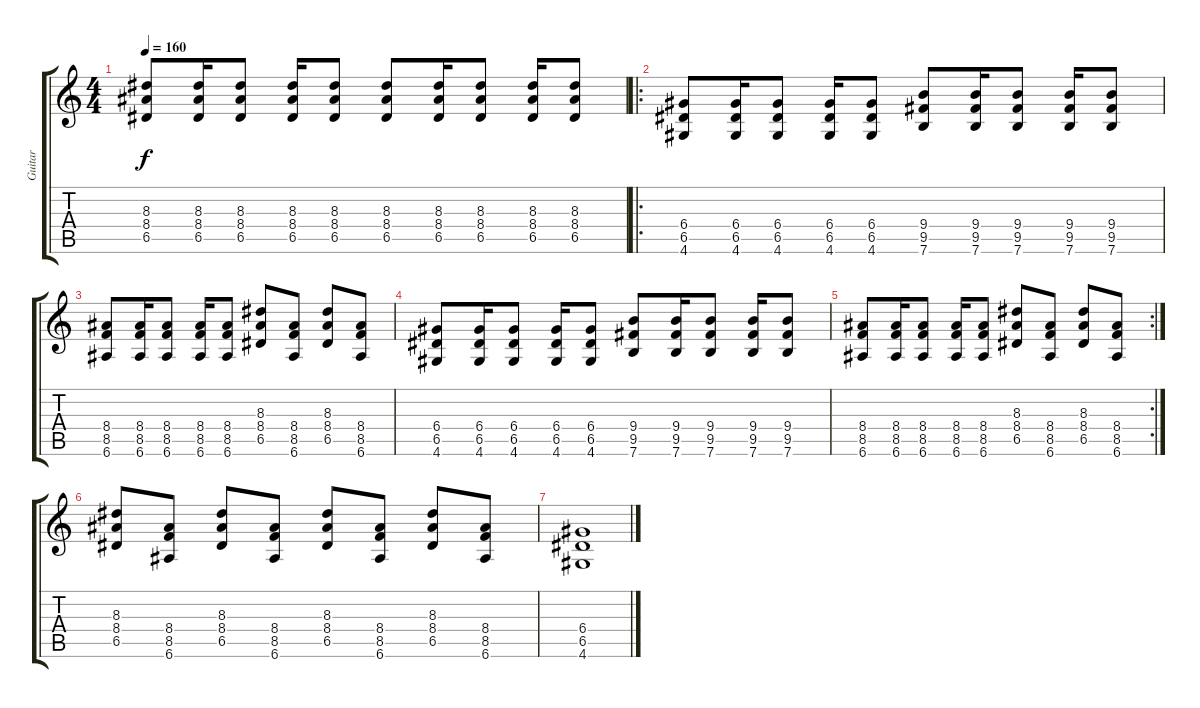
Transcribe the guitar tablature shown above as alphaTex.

\track ("Guitar" "Guitar") {instrument overdrivenguitar}
\staff {score tabs}
\tuning (E4 B3 G3 D3 A2 E2) {hide}
\ts (4 4)
\tempo 160
\clef g2
\ks c
(8.3 8.4 6.5).8{dy f} (8.3 8.4 6.5).16 (8.3 8.4 6.5).8 (8.3 8.4 6.5).16 (8.3 8.4 6.5).8 (8.3 8.4 6.5).8 (8.3 8.4 6.5).16 (8.3 8.4 6.5).8 (8.3 8.4 6.5).16 (8.3 8.4 6.5).8 |
\ro
(6.4 6.5 4.6).8 (6.4 6.5 4.6).16 (6.4 6.5 4.6).8 (6.4 6.5 4.6).16 (6.4 6.5 4.6).8 (9.4 9.5 7.6).8 (9.4 9.5 7.6).16 (9.4 9.5 7.6).8 (9.4 9.5 7.6).16 (9.4 9.5 7.6).8 |
(8.4 8.5 6.6).8 (8.4 8.5 6.6).16 (8.4 8.5 6.6).8 (8.4 8.5 6.6).16 (8.4 8.5 6.6).8 (8.3 8.4 6.5).8 (8.4 8.5 6.6).8 (8.3 8.4 6.5).8 (8.4 8.5 6.6).8 |
(6.4 6.5 4.6).8 (6.4 6.5 4.6).16 (6.4 6.5 4.6).8 (6.4 6.5 4.6).16 (6.4 6.5 4.6).8 (9.4 9.5 7.6).8 (9.4 9.5 7.6).16 (9.4 9.5 7.6).8 (9.4 9.5 7.6).16 (9.4 9.5 7.6).8 |
\rc 2
(8.4 8.5 6.6).8 (8.4 8.5 6.6).16 (8.4 8.5 6.6).8 (8.4 8.5 6.6).16 (8.4 8.5 6.6).8 (8.3 8.4 6.5).8 (8.4 8.5 6.6).8 (8.3 8.4 6.5).8 (8.4 8.5 6.6).8 |
(8.3 8.4 6.5).8 (8.4 8.5 6.6).8 (8.3 8.4 6.5).8 (8.4 8.5 6.6).8 (8.3 8.4 6.5).8 (8.4 8.5 6.6).8 (8.3 8.4 6.5).8 (8.4 8.5 6.6).8 |
(6.4 6.5 4.6).1
